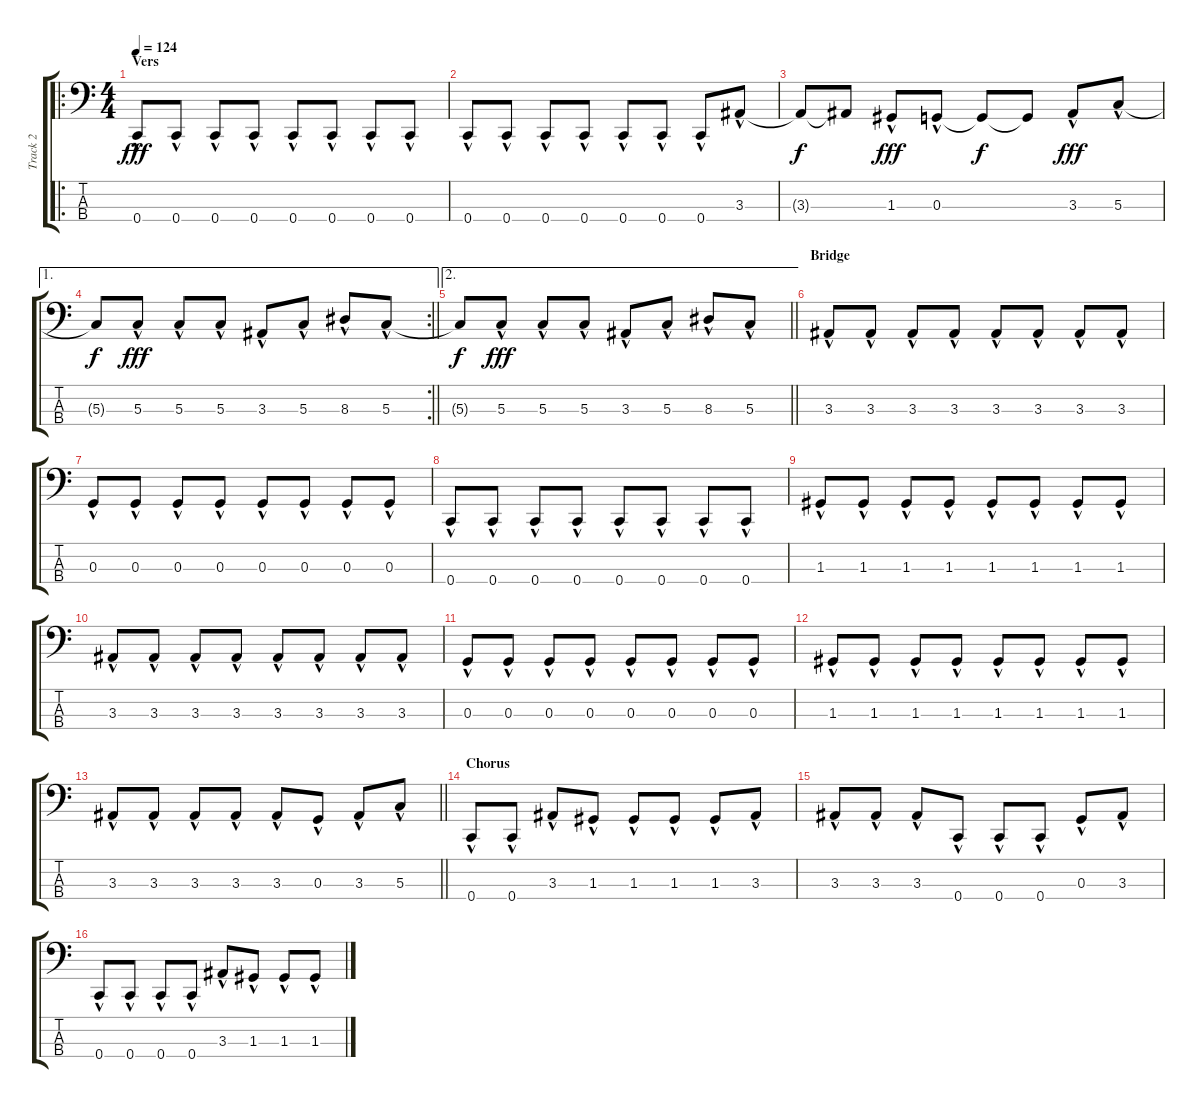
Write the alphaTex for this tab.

\track ("Track 2" "Track 2") {instrument electricbassfinger}
\staff {score tabs}
\tuning (F2 C2 G1 C1) {hide}
\ro
\ts (4 4)
\section ("" "Vers")
\tempo 124
\clef f4
\ks c
0.4{hac}.8{dy fff} 0.4{hac}.8 0.4{hac}.8 0.4{hac}.8 0.4{hac}.8 0.4{hac}.8 0.4{hac}.8 0.4{hac}.8 |
0.4{hac}.8 0.4{hac}.8 0.4{hac}.8 0.4{hac}.8 0.4{hac}.8 0.4{hac}.8 0.4{hac}.8 3.3{hac}.8 |
3.3{t}.8{dy f} 3.3{t}.8 1.3{hac}.8{dy fff} 0.3{hac}.8 0.3{t}.8{dy f} 0.3{t}.8 3.3{hac}.8{dy fff} 5.3{hac}.8 |
\ae 1
\rc 2
\barLineRight lightlight
5.3{t}.8{dy f} 5.3{hac}.8{dy fff} 5.3{hac}.8 5.3{hac}.8 3.3{hac}.8 5.3{hac}.8 8.3{hac}.8 5.3{hac}.8 |
\ae 2
\barLineRight lightlight
5.3{t}.8{dy f} 5.3{hac}.8{dy fff} 5.3{hac}.8 5.3{hac}.8 3.3{hac}.8 5.3{hac}.8 8.3{hac}.8 5.3{hac}.8 |
\section ("" "Bridge")
3.3{hac}.8 3.3{hac}.8 3.3{hac}.8 3.3{hac}.8 3.3{hac}.8 3.3{hac}.8 3.3{hac}.8 3.3{hac}.8 |
0.3{hac}.8 0.3{hac}.8 0.3{hac}.8 0.3{hac}.8 0.3{hac}.8 0.3{hac}.8 0.3{hac}.8 0.3{hac}.8 |
0.4{hac}.8 0.4{hac}.8 0.4{hac}.8 0.4{hac}.8 0.4{hac}.8 0.4{hac}.8 0.4{hac}.8 0.4{hac}.8 |
1.3{hac}.8 1.3{hac}.8 1.3{hac}.8 1.3{hac}.8 1.3{hac}.8 1.3{hac}.8 1.3{hac}.8 1.3{hac}.8 |
3.3{hac}.8 3.3{hac}.8 3.3{hac}.8 3.3{hac}.8 3.3{hac}.8 3.3{hac}.8 3.3{hac}.8 3.3{hac}.8 |
0.3{hac}.8 0.3{hac}.8 0.3{hac}.8 0.3{hac}.8 0.3{hac}.8 0.3{hac}.8 0.3{hac}.8 0.3{hac}.8 |
1.3{hac}.8 1.3{hac}.8 1.3{hac}.8 1.3{hac}.8 1.3{hac}.8 1.3{hac}.8 1.3{hac}.8 1.3{hac}.8 |
\barLineRight lightlight
3.3{hac}.8 3.3{hac}.8 3.3{hac}.8 3.3{hac}.8 3.3{hac}.8 0.3{hac}.8 3.3{hac}.8 5.3{hac}.8 |
\section ("" "Chorus")
0.4{hac}.8 0.4{hac}.8 3.3{hac}.8 1.3{hac}.8 1.3{hac}.8 1.3{hac}.8 1.3{hac}.8 3.3{hac}.8 |
3.3{hac}.8 3.3{hac}.8 3.3{hac}.8 0.4{hac}.8 0.4{hac}.8 0.4{hac}.8 0.3{hac}.8 3.3{hac}.8 |
0.4{hac}.8 0.4{hac}.8 0.4{hac}.8 0.4{hac}.8 3.3{hac}.8 1.3{hac}.8 1.3{hac}.8 1.3{hac}.8
